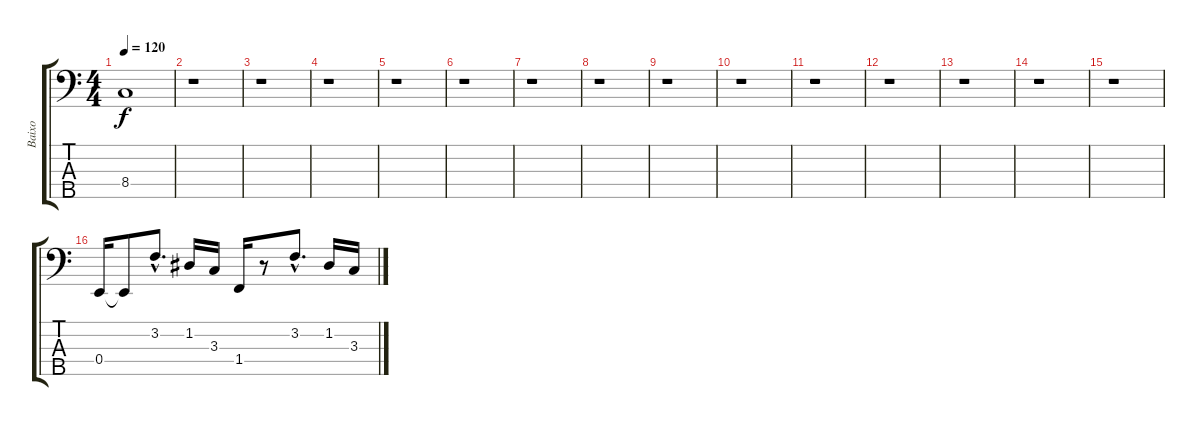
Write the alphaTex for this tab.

\track ("Baixo" "Baixo") {instrument electricbassfinger}
\staff {score tabs}
\tuning (G2 D2 A1 E1 B0) {hide}
\ts (4 4)
\tempo 120
\clef f4
\ks c
8.4{t}.1{dy f} |
r.1 |
r.1 |
r.1 |
r.1 |
r.1 |
r.1 |
r.1 |
r.1 |
r.1 |
r.1 |
r.1 |
r.1 |
r.1 |
r.1 |
0.4.16 0.4{t}.8 3.2{hac}.8{d} 1.2.16 3.3.16 1.4.16 r.8 3.2{hac}.8{d} 1.2.16 3.3.16
